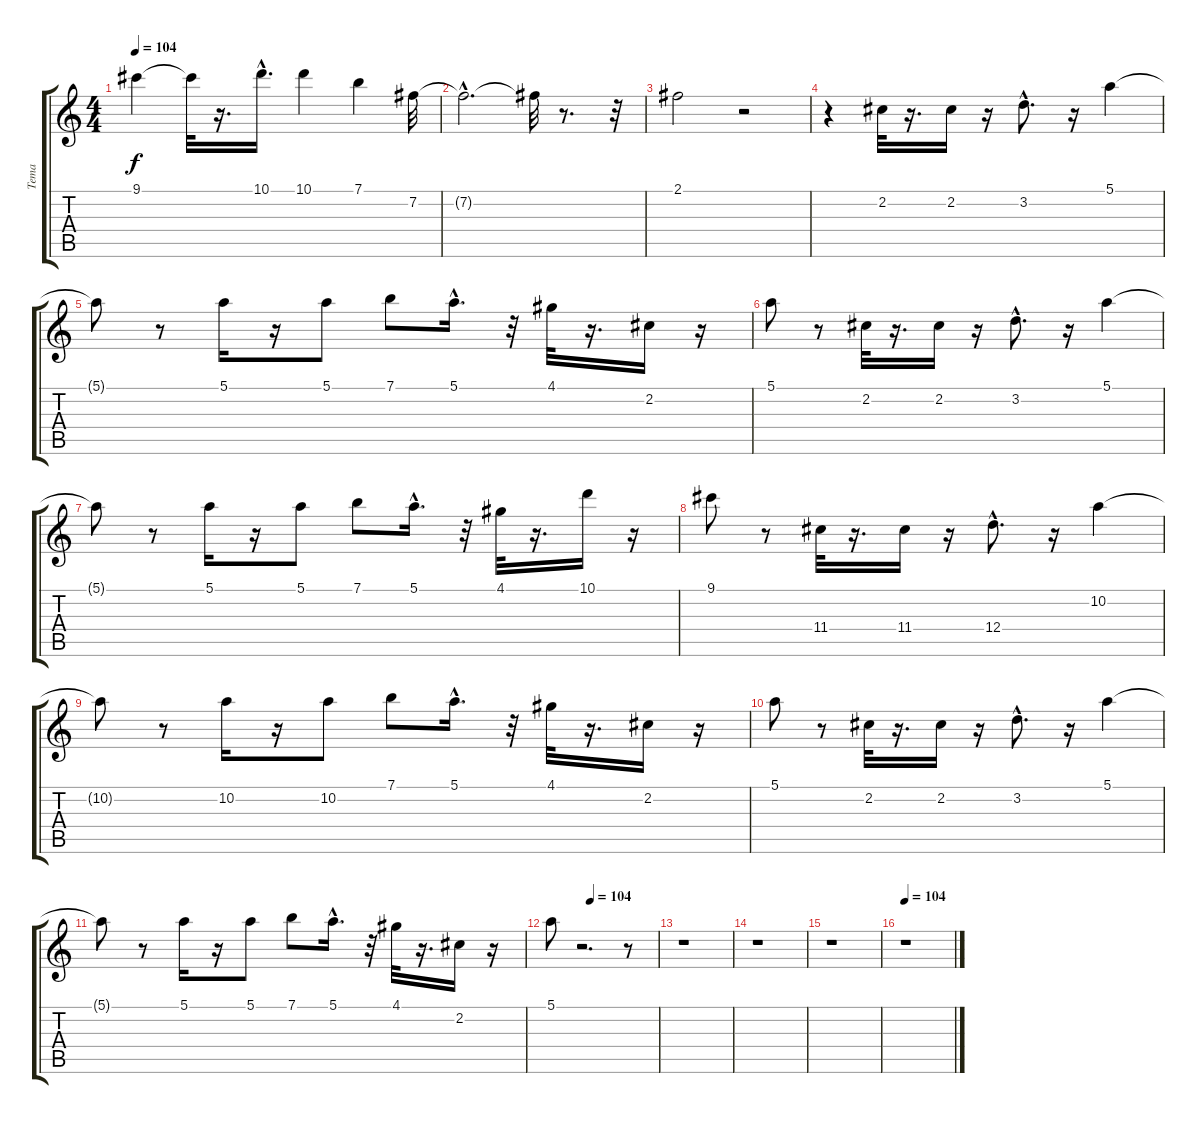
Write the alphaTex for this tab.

\track ("Tema" "Tema") {instrument acousticguitarnylon}
\staff {score tabs}
\tuning (E4 B3 G3 D3 A2 E2) {hide}
\ts (4 4)
\tempo 104
\clef g2
\ks c
9.1{t}.4{dy f} 9.1{t}.32 r.16{d} 10.1{hac}.16{d} 10.1.4 7.1.4 7.2.32 |
7.2{hac t}.2{d} 7.2{t}.32 r.8{d} r.32 |
2.1.2 r.2 |
r.4 2.2.32 r.16{d} 2.2.16 r.16 3.2{hac}.8{d} r.16 5.1.4 |
5.1{t}.8 r.8 5.1.16 r.16 5.1.8 7.1.8 5.1{hac}.16{d} r.32 4.1.32 r.16{d} 2.2.16 r.16 |
5.1.8 r.8 2.2.32 r.16{d} 2.2.16 r.16 3.2{hac}.8{d} r.16 5.1.4 |
5.1{t}.8 r.8 5.1.16 r.16 5.1.8 7.1.8 5.1{hac}.16{d} r.32 4.1.32 r.16{d} 10.1.16 r.16 |
9.1.8 r.8 11.4.32 r.16{d} 11.4.16 r.16 12.4{hac}.8{d} r.16 10.2.4 |
10.2{t}.8 r.8 10.2.16 r.16 10.2.8 7.1.8 5.1{hac}.16{d} r.32 4.1.32 r.16{d} 2.2.16 r.16 |
5.1.8 r.8 2.2.32 r.16{d} 2.2.16 r.16 3.2{hac}.8{d} r.16 5.1.4 |
5.1{t}.8 r.8 5.1.16 r.16 5.1.8 7.1.8 5.1{hac}.16{d} r.32 4.1.32 r.16{d} 2.2.16 r.16 |
\tempo (104 0.375)
5.1.8 r.2{d} r.8 |
r.1 |
r.1 |
r.1 |
\tempo 104
r.1
